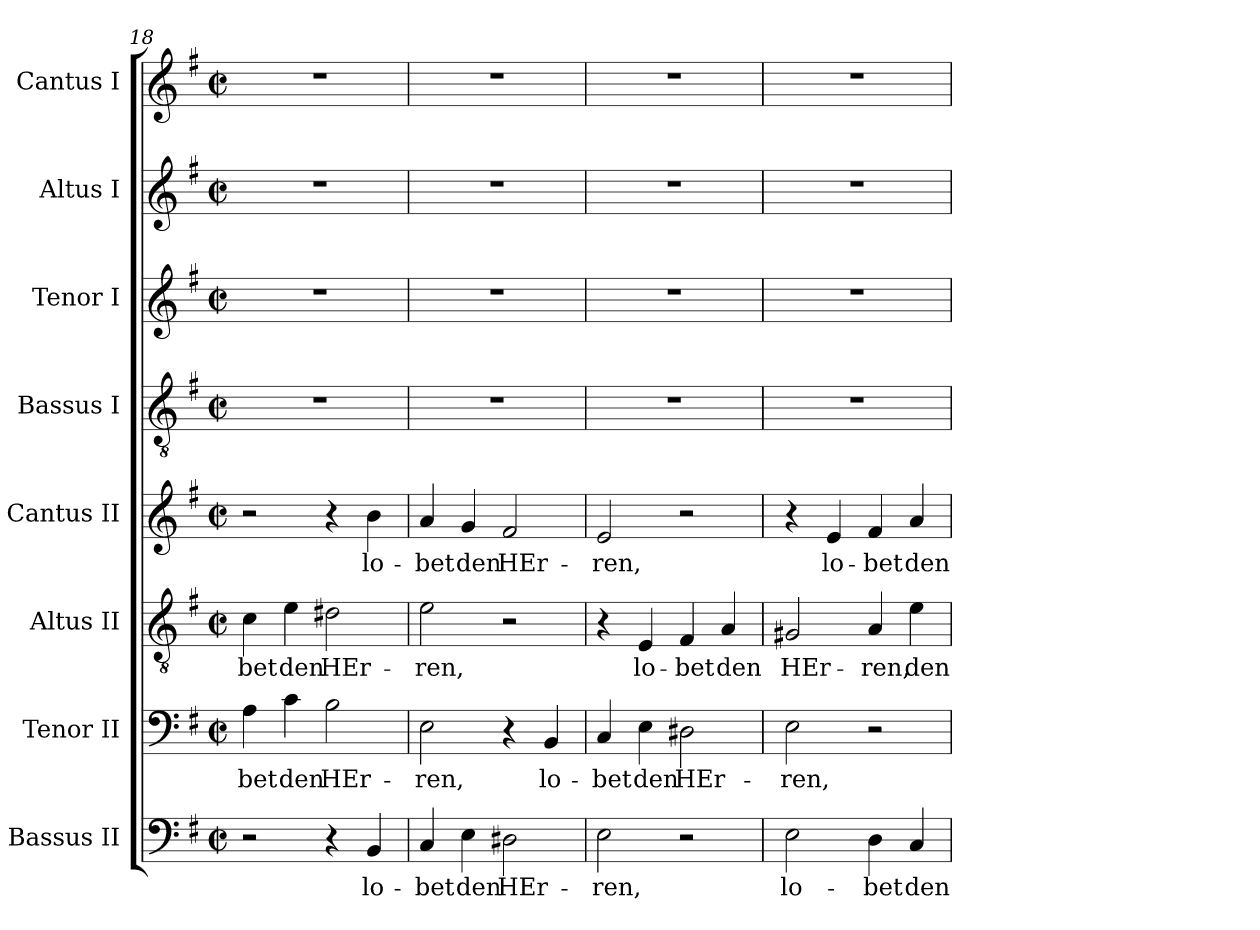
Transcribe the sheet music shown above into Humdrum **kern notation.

**kern	**text	**kern	**text	**kern	**text	**kern	**text	**kern	**kern	**kern	**kern
*part8	*part8	*part7	*part7	*part6	*part6	*part5	*part5	*part4	*part3	*part2	*part1
*staff8	*staff8	*staff7	*staff7	*staff6	*staff6	*staff5	*staff5	*staff4	*staff3	*staff2	*staff1
*I"Bassus II	*	*I"Tenor II	*	*I"Altus II	*	*I"Cantus II	*	*I"Bassus I	*I"Tenor I	*I"Altus I	*I"Cantus I
*I'B2	*	*I'T2	*	*I'A2	*	*I'C2	*	*I'B1	*I'T1	*I'A1	*I'C1
!!LO:PB:g=z
*clefF4	*	*clefF4	*	*clefGv2	*	*clefG2	*	*clefGv2	*clefG2	*clefG2	*clefG2
*k[f#]	*	*k[f#]	*	*k[f#]	*	*k[f#]	*	*k[f#]	*k[f#]	*k[f#]	*k[f#]
*G:	*	*G:	*	*G:	*	*G:	*	*G:	*G:	*G:	*G:
*M2/2	*	*M2/2	*	*M2/2	*	*M2/2	*	*M2/2	*M2/2	*M2/2	*M2/2
*met(c|)	*	*met(c|)	*	*met(c|)	*	*met(c|)	*	*met(c|)	*met(c|)	*met(c|)	*met(c|)
=18	=18	=18	=18	=18	=18	=18	=18	=18	=18	=18	=18
!	!	!	!LO:LY:b	!	!	!	!	!	!	!	!
!	!	!	!	!	!LO:LY:b	!	!	!	!	!	!
2r	.	4A\	-bet	4c\	-bet	2r	.	1r	1r	1r	1r
!	!	!	!LO:LY:b	!	!	!	!	!	!	!	!
!	!	!	!	!	!LO:LY:b	!	!	!	!	!	!
.	.	4c\	den	4e\	den	.	.	.	.	.	.
!	!	!	!LO:LY:b	!	!	!	!	!	!	!	!
!	!	!	!	!	!LO:LY:b	!	!	!	!	!	!
4r	.	2B\	HEr-	2d#X\	HEr-	4r	.	.	.	.	.
!	!LO:LY:b	!	!	!	!	!	!	!	!	!	!
!	!	!	!	!	!	!	!LO:LY:b	!	!	!	!
4BB/	lo-	.	.	.	.	4b\	lo-	.	.	.	.
=19	=19	=19	=19	=19	=19	=19	=19	=19	=19	=19	=19
!	!LO:LY:b	!	!	!	!	!	!	!	!	!	!
!	!	!	!LO:LY:b	!	!	!	!	!	!	!	!
!	!	!	!	!	!LO:LY:b	!	!	!	!	!	!
!	!	!	!	!	!	!	!LO:LY:b	!	!	!	!
4C/	-bet	2E\	-ren,	2e\	-ren,	4a/	-bet	1r	1r	1r	1r
!	!LO:LY:b	!	!	!	!	!	!	!	!	!	!
!	!	!	!	!	!	!	!LO:LY:b	!	!	!	!
4E\	den	.	.	.	.	4g/	den	.	.	.	.
!	!LO:LY:b	!	!	!	!	!	!	!	!	!	!
!	!	!	!	!	!	!	!LO:LY:b	!	!	!	!
2D#X\	HEr-	4r	.	2r	.	2f#/	HEr-	.	.	.	.
!	!	!	!LO:LY:b	!	!	!	!	!	!	!	!
.	.	4BB/	lo-	.	.	.	.	.	.	.	.
=20	=20	=20	=20	=20	=20	=20	=20	=20	=20	=20	=20
!	!LO:LY:b	!	!	!	!	!	!	!	!	!	!
!	!	!	!LO:LY:b	!	!	!	!	!	!	!	!
!	!	!	!	!	!	!	!LO:LY:b	!	!	!	!
2E\	-ren,	4C/	-bet	4r	.	2e/	-ren,	1r	1r	1r	1r
!	!	!	!LO:LY:b	!	!	!	!	!	!	!	!
!	!	!	!	!	!LO:LY:b	!	!	!	!	!	!
.	.	4E\	den	4E/	lo-	.	.	.	.	.	.
!	!	!	!LO:LY:b	!	!	!	!	!	!	!	!
!	!	!	!	!	!LO:LY:b	!	!	!	!	!	!
2r	.	2D#X\	HEr-	4F#/	-bet	2r	.	.	.	.	.
!	!	!	!	!	!LO:LY:b	!	!	!	!	!	!
.	.	.	.	4A/	den	.	.	.	.	.	.
=21	=21	=21	=21	=21	=21	=21	=21	=21	=21	=21	=21
!	!LO:LY:b	!	!	!	!	!	!	!	!	!	!
!	!	!	!LO:LY:b	!	!	!	!	!	!	!	!
!	!	!	!	!	!LO:LY:b	!	!	!	!	!	!
2E\	lo-	2E\	-ren,	2G#X/	HEr-	4r	.	1r	1r	1r	1r
!	!	!	!	!	!	!	!LO:LY:b	!	!	!	!
.	.	.	.	.	.	4e/	lo-	.	.	.	.
!	!LO:LY:b	!	!	!	!	!	!	!	!	!	!
!	!	!	!	!	!LO:LY:b	!	!	!	!	!	!
!	!	!	!	!	!	!	!LO:LY:b	!	!	!	!
4D\	-bet	2r	.	4A/	-ren,	4f#/	-bet	.	.	.	.
!	!LO:LY:b	!	!	!	!	!	!	!	!	!	!
!	!	!	!	!	!LO:LY:b	!	!	!	!	!	!
!	!	!	!	!	!	!	!LO:LY:b	!	!	!	!
4C/	den	.	.	4e\	den	4a/	den	.	.	.	.
=	=	=	=	=	=	=	=	=	=	=	=
*-	*-	*-	*-	*-	*-	*-	*-	*-	*-	*-	*-
